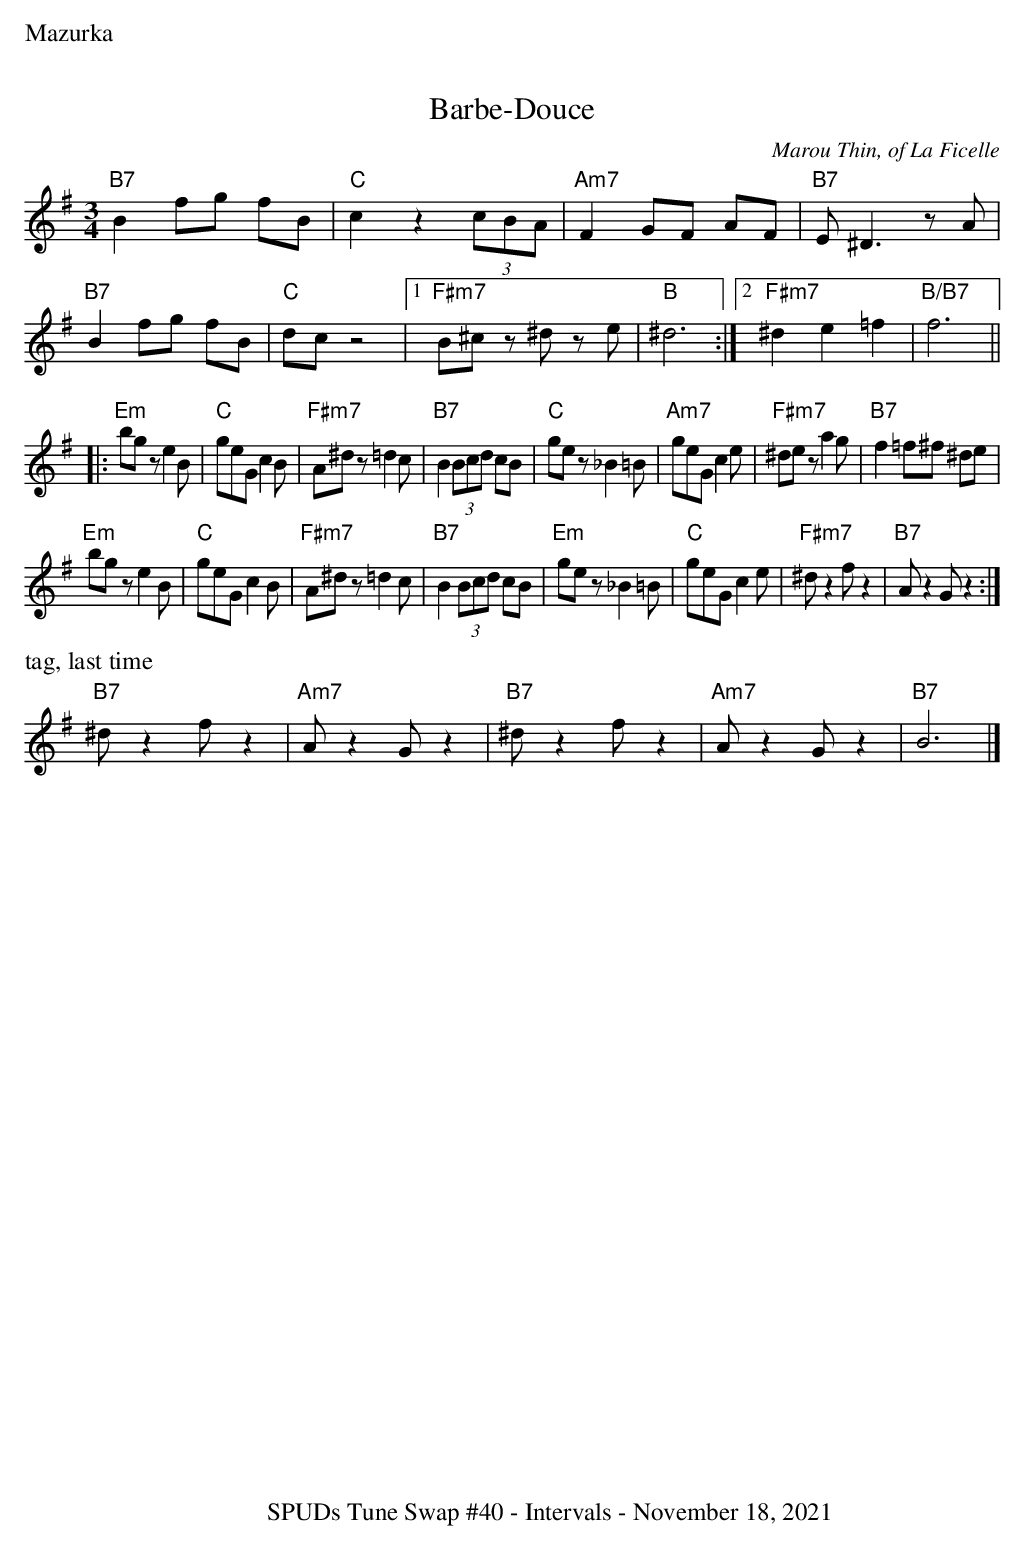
X:1
%%text Mazurka
T:Barbe-Douce
C:Marou Thin, of La Ficelle
M:3/4
L:1/8
K:Em
"B7"B2 fg fB|"C"c2z2(3cBA|"Am7"F2GF AF|"B7"E^D3 zA|\
"B7"B2 fg fB|"C"dcz4|1"F#m7"B^cz ^dz e|"B"^d6:|2"F#m7"^d2e2=f2 | "B/B7"f6 ||
|:"Em"bgze2B|"C"geGc2B|"F#m7"A^dz=d2c|"B7"B2(3Bcd cB|\
"C"gez_B2=B|"Am7"geGc2e|"F#m7"^deza2g|"B7"f2=f^f ^de|
"Em"bgze2B|"C"geGc2B|"F#m7"A^dz=d2c|"B7"B2(3Bcd cB|\
"Em"gez_B2=B|"C"geGc2e|"F#m7"^dz2fz2|"B7"Az2Gz2:|
%%text tag, last time
"B7"^dz2fz2|"Am7"Az2Gz2|"B7"^dz2fz2|"Am7"Az2Gz2|"B7"B6|]
